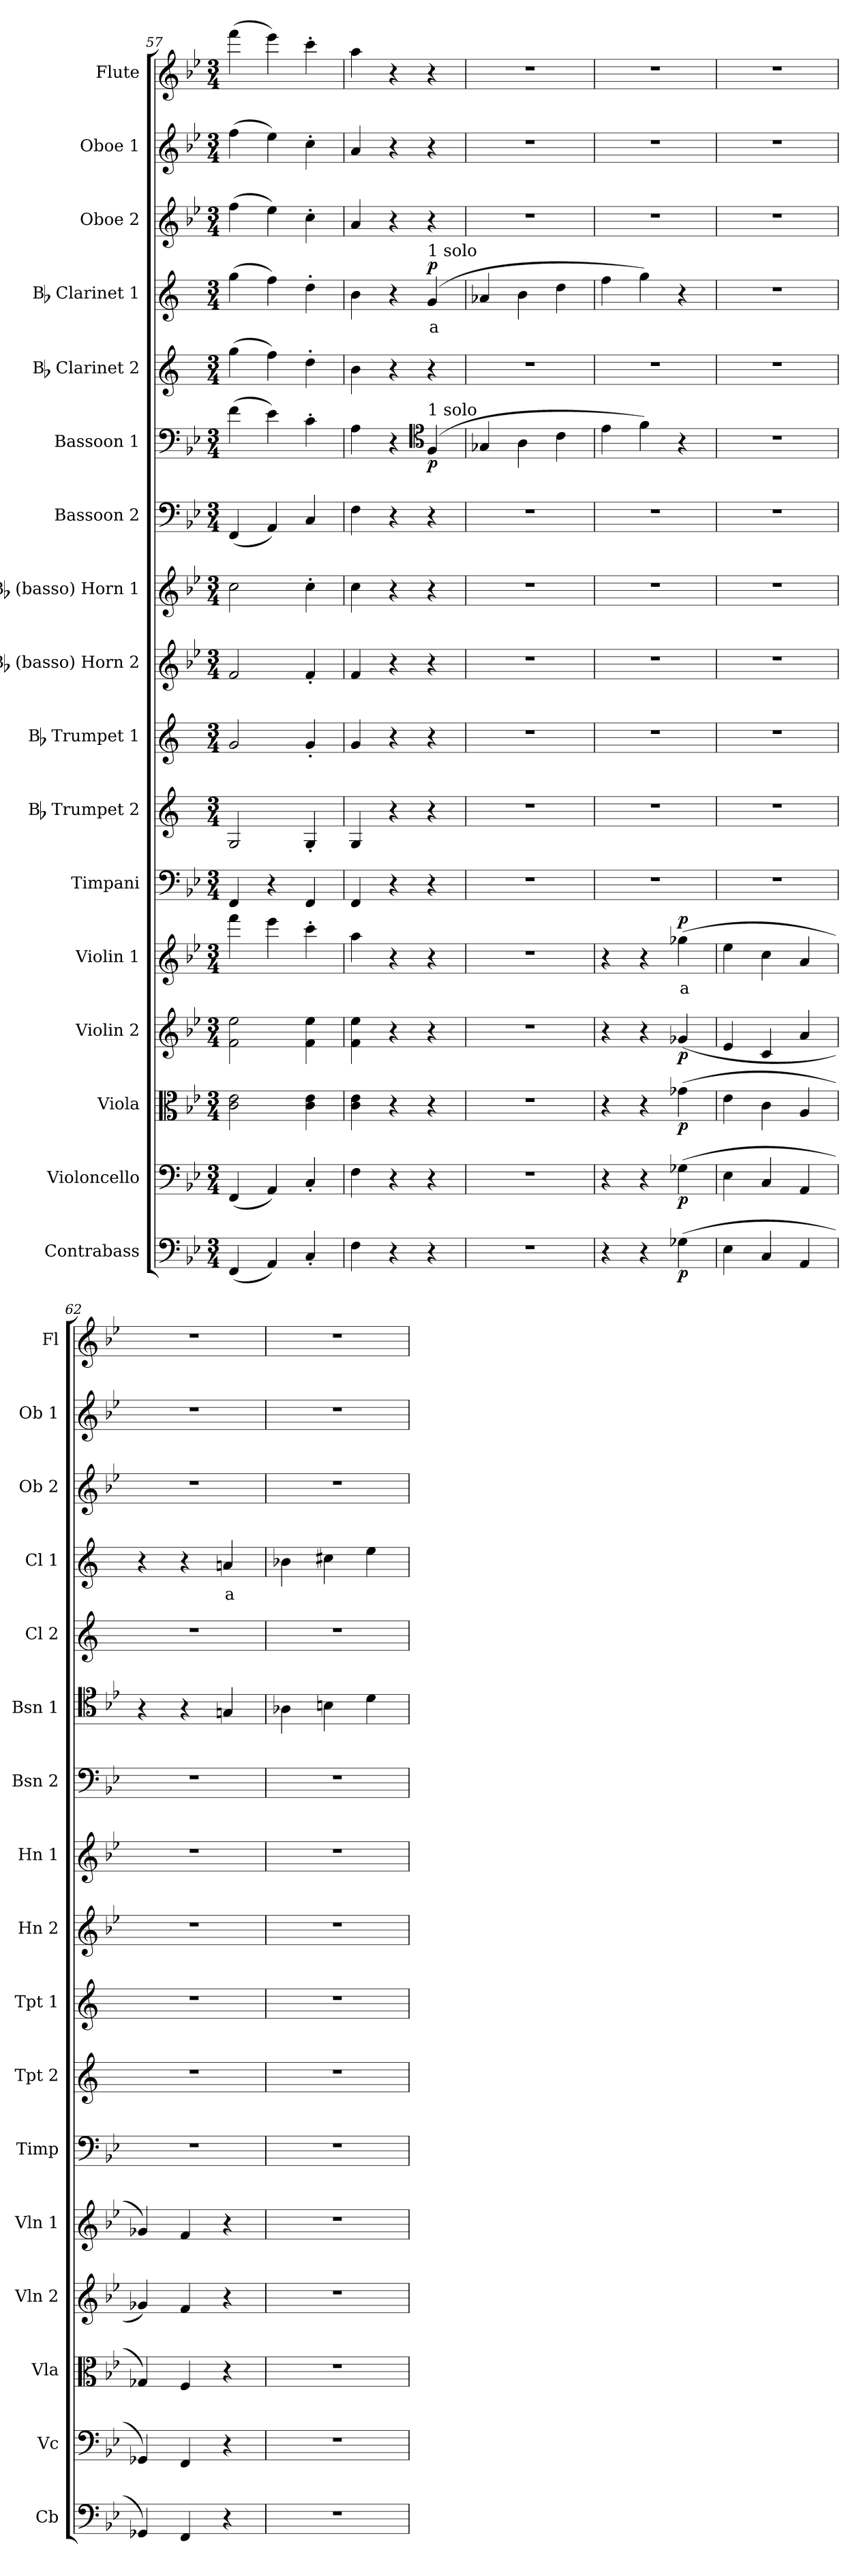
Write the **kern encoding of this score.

**kern	**dynam	**kern	**dynam	**kern	**dynam	**kern	**dynam	**kern	**text	**dynam	**kern	**kern	**kern	**kern	**kern	**kern	**kern	**dynam	**kern	**kern	**text	**dynam	**kern	**kern	**kern
*part17	*part17	*part16	*part16	*part15	*part15	*part14	*part14	*part13	*part13	*part13	*part12	*part11	*part10	*part9	*part8	*part7	*part6	*part6	*part5	*part4	*part4	*part4	*part3	*part2	*part1
*staff17	*staff17	*staff16	*staff16	*staff15	*staff15	*staff14	*staff14	*staff13	*staff13	*staff13	*staff12	*staff11	*staff10	*staff9	*staff8	*staff7	*staff6	*staff6	*staff5	*staff4	*staff4	*staff4	*staff3	*staff2	*staff1
*I"Contrabass	*	*I"Violoncello	*	*I"Viola	*	*I"Violin 2	*	*I"Violin 1	*	*	*I"Timpani	*I"Bb Trumpet 2	*I"Bb Trumpet 1	*I"Bb (basso) Horn 2	*I"Bb (basso) Horn 1	*I"Bassoon 2	*I"Bassoon 1	*	*I"Bb Clarinet 2	*I"Bb Clarinet 1	*	*	*I"Oboe 2	*I"Oboe 1	*I"Flute
*I'Cb	*	*I'Vc	*	*I'Vla	*	*I'Vln 2	*	*I'Vln 1	*	*	*I'Timp	*I'Tpt 2	*I'Tpt 1	*I'Hn 2	*I'Hn 1	*I'Bsn 2	*I'Bsn 1	*	*I'Cl 2	*I'Cl 1	*	*	*I'Ob 2	*I'Ob 1	*I'Fl
*clefF4	*	*clefF4	*	*clefC3	*	*clefG2	*	*clefG2	*	*	*clefF4	*clefG2	*clefG2	*clefG2	*clefG2	*clefF4	*clefF4	*	*clefG2	*clefG2	*	*	*clefG2	*clefG2	*clefG2
*ITrd7c12	*	*	*	*	*	*	*	*	*	*	*	*ITrd1c2	*ITrd1c2	*ITrd8c14	*ITrd8c14	*	*	*	*ITrd1c2	*ITrd1c2	*	*	*	*	*
*k[b-e-]	*	*k[b-e-]	*	*k[b-e-]	*	*k[b-e-]	*	*k[b-e-]	*	*	*k[b-e-]	*k[b-e-]	*k[b-e-]	*k[b-e-]	*k[b-e-]	*k[b-e-]	*k[b-e-]	*	*k[b-e-]	*k[b-e-]	*	*	*k[b-e-]	*k[b-e-]	*k[b-e-]
*M3/4	*	*M3/4	*	*M3/4	*	*M3/4	*	*M3/4	*	*	*M3/4	*M3/4	*M3/4	*M3/4	*M3/4	*M3/4	*M3/4	*	*M3/4	*M3/4	*	*	*M3/4	*M3/4	*M3/4
=57	=57	=57	=57	=57	=57	=57	=57	=57	=57	=57	=57	=57	=57	=57	=57	=57	=57	=57	=57	=57	=57	=57	=57	=57	=57
(4FFF/	.	(4FF/	.	2c\ 2e-\	.	2f\ 2ee-\	.	4fff\	.	.	4FF/	2F/	2f/	2F/	2c\	(4FF/	(4f\	.	(4ff\	(4ff\	.	.	(4ff\	(4ff\	(4fff\
4AAA/)	.	4AA/)	.	.	.	.	.	4eee-\	.	.	4r	.	.	.	.	4AA/)	4e-\)	.	4ee-\)	4ee-\)	.	.	4ee-\)	4ee-\)	4eee-\)
4CC'/	.	4C'/	.	4c\ 4e-\	.	4f\ 4ee-\	.	4ccc'\	.	.	4FF/	4F'/	4f'/	4F'/	4c'\	4C/	4c'\	.	4cc'\	4cc'\	.	.	4cc'\	4cc'\	4ccc'\
=58	=58	=58	=58	=58	=58	=58	=58	=58	=58	=58	=58	=58	=58	=58	=58	=58	=58	=58	=58	=58	=58	=58	=58	=58	=58
4FF\	.	4F\	.	4c\ 4e-\	.	4f\ 4ee-\	.	4aa\	.	.	4FF/	4F/	4f/	4F/	4c\	4F\	4A\	.	4a\	4a\	.	.	4a/	4a/	4aa\
4r	.	4r	.	4r	.	4r	.	4r	.	.	4r	4r	4r	4r	4r	4r	4r	.	4r	4r	.	.	4r	4r	4r
*	*	*	*	*	*	*	*	*	*	*	*	*	*	*	*	*	*clefC4	*	*	*	*	*	*	*	*
!	!	!	!	!	!	!	!	!	!	!	!	!	!	!	!	!	!	!	!	!LO:TX:a:t=1 solo	!	!	!	!	!
!	!	!	!	!	!	!	!	!	!	!	!	!	!	!	!	!	!LO:TX:a:t=1 solo	!	!	!	!	!	!	!	!
!	!	!	!	!	!	!	!	!	!	!	!	!	!	!	!	!	!	!LO:DY:b	!	!	!LO:LY:b:color=#FF0000	!LO:DY:b	!	!	!
4r	.	4r	.	4r	.	4r	.	4r	.	.	4r	4r	4r	4r	4r	4r	(4F/	p	4r	(4f/	a	p	4r	4r	4r
=59	=59	=59	=59	=59	=59	=59	=59	=59	=59	=59	=59	=59	=59	=59	=59	=59	=59	=59	=59	=59	=59	=59	=59	=59	=59
2.r	.	2.r	.	2.r	.	2.r	.	2.r	.	.	2.r	2.r	2.r	2.r	2.r	2.r	4G-X/	.	2.r	4g-X/	.	.	2.r	2.r	2.r
.	.	.	.	.	.	.	.	.	.	.	.	.	.	.	.	.	4A\	.	.	4a\	.	.	.	.	.
.	.	.	.	.	.	.	.	.	.	.	.	.	.	.	.	.	4c\	.	.	4cc\	.	.	.	.	.
=60	=60	=60	=60	=60	=60	=60	=60	=60	=60	=60	=60	=60	=60	=60	=60	=60	=60	=60	=60	=60	=60	=60	=60	=60	=60
4r	.	4r	.	4r	.	4r	.	4r	.	.	2.r	2.r	2.r	2.r	2.r	2.r	4e-\	.	2.r	4ee-\	.	.	2.r	2.r	2.r
4r	.	4r	.	4r	.	4r	.	4r	.	.	.	.	.	.	.	.	4f\)	.	.	4ff\)	.	.	.	.	.
!	!LO:DY:b	!	!LO:DY:b	!	!LO:DY:b	!	!LO:DY:b	!	!LO:LY:b:color=#FF0000	!LO:DY:b	!	!	!	!	!	!	!	!	!	!	!	!	!	!	!
(4GG-X\	p	(4G-X\	p	(4g-X\	p	(4g-X/	p	(4gg-X\	a	p	.	.	.	.	.	.	4r	.	.	4r	.	.	.	.	.
=61	=61	=61	=61	=61	=61	=61	=61	=61	=61	=61	=61	=61	=61	=61	=61	=61	=61	=61	=61	=61	=61	=61	=61	=61	=61
4EE-\	.	4E-\	.	4e-\	.	4e-/	.	4ee-\	.	.	2.r	2.r	2.r	2.r	2.r	2.r	2.r	.	2.r	2.r	.	.	2.r	2.r	2.r
4CC/	.	4C/	.	4c\	.	4c/	.	4cc\	.	.	.	.	.	.	.	.	.	.	.	.	.	.	.	.	.
4AAA/	.	4AA/	.	4A/	.	4a/	.	4a/	.	.	.	.	.	.	.	.	.	.	.	.	.	.	.	.	.
!!LO:PB:g=z
=62	=62	=62	=62	=62	=62	=62	=62	=62	=62	=62	=62	=62	=62	=62	=62	=62	=62	=62	=62	=62	=62	=62	=62	=62	=62
4GGG-X/)	.	4GG-X/)	.	4G-X/)	.	4g-X/)	.	4g-X/)	.	.	2.r	2.r	2.r	2.r	2.r	2.r	4r	.	2.r	4r	.	.	2.r	2.r	2.r
4FFF/	.	4FF/	.	4F/	.	4f/	.	4f/	.	.	.	.	.	.	.	.	4r	.	.	4r	.	.	.	.	.
!	!	!	!	!	!	!	!	!	!	!	!	!	!	!	!	!	!	!	!	!	!LO:LY:b:color=#FF0000	!	!	!	!
4r	.	4r	.	4r	.	4r	.	4r	.	.	.	.	.	.	.	.	4Gn/	.	.	4gn/	a	.	.	.	.
=63	=63	=63	=63	=63	=63	=63	=63	=63	=63	=63	=63	=63	=63	=63	=63	=63	=63	=63	=63	=63	=63	=63	=63	=63	=63
2.r	.	2.r	.	2.r	.	2.r	.	2.r	.	.	2.r	2.r	2.r	2.r	2.r	2.r	4A-X\	.	2.r	4a-X\	.	.	2.r	2.r	2.r
.	.	.	.	.	.	.	.	.	.	.	.	.	.	.	.	.	4Bn\	.	.	4bn\	.	.	.	.	.
.	.	.	.	.	.	.	.	.	.	.	.	.	.	.	.	.	4d\	.	.	4dd\	.	.	.	.	.
=	=	=	=	=	=	=	=	=	=	=	=	=	=	=	=	=	=	=	=	=	=	=	=	=	=
*-	*-	*-	*-	*-	*-	*-	*-	*-	*-	*-	*-	*-	*-	*-	*-	*-	*-	*-	*-	*-	*-	*-	*-	*-	*-
